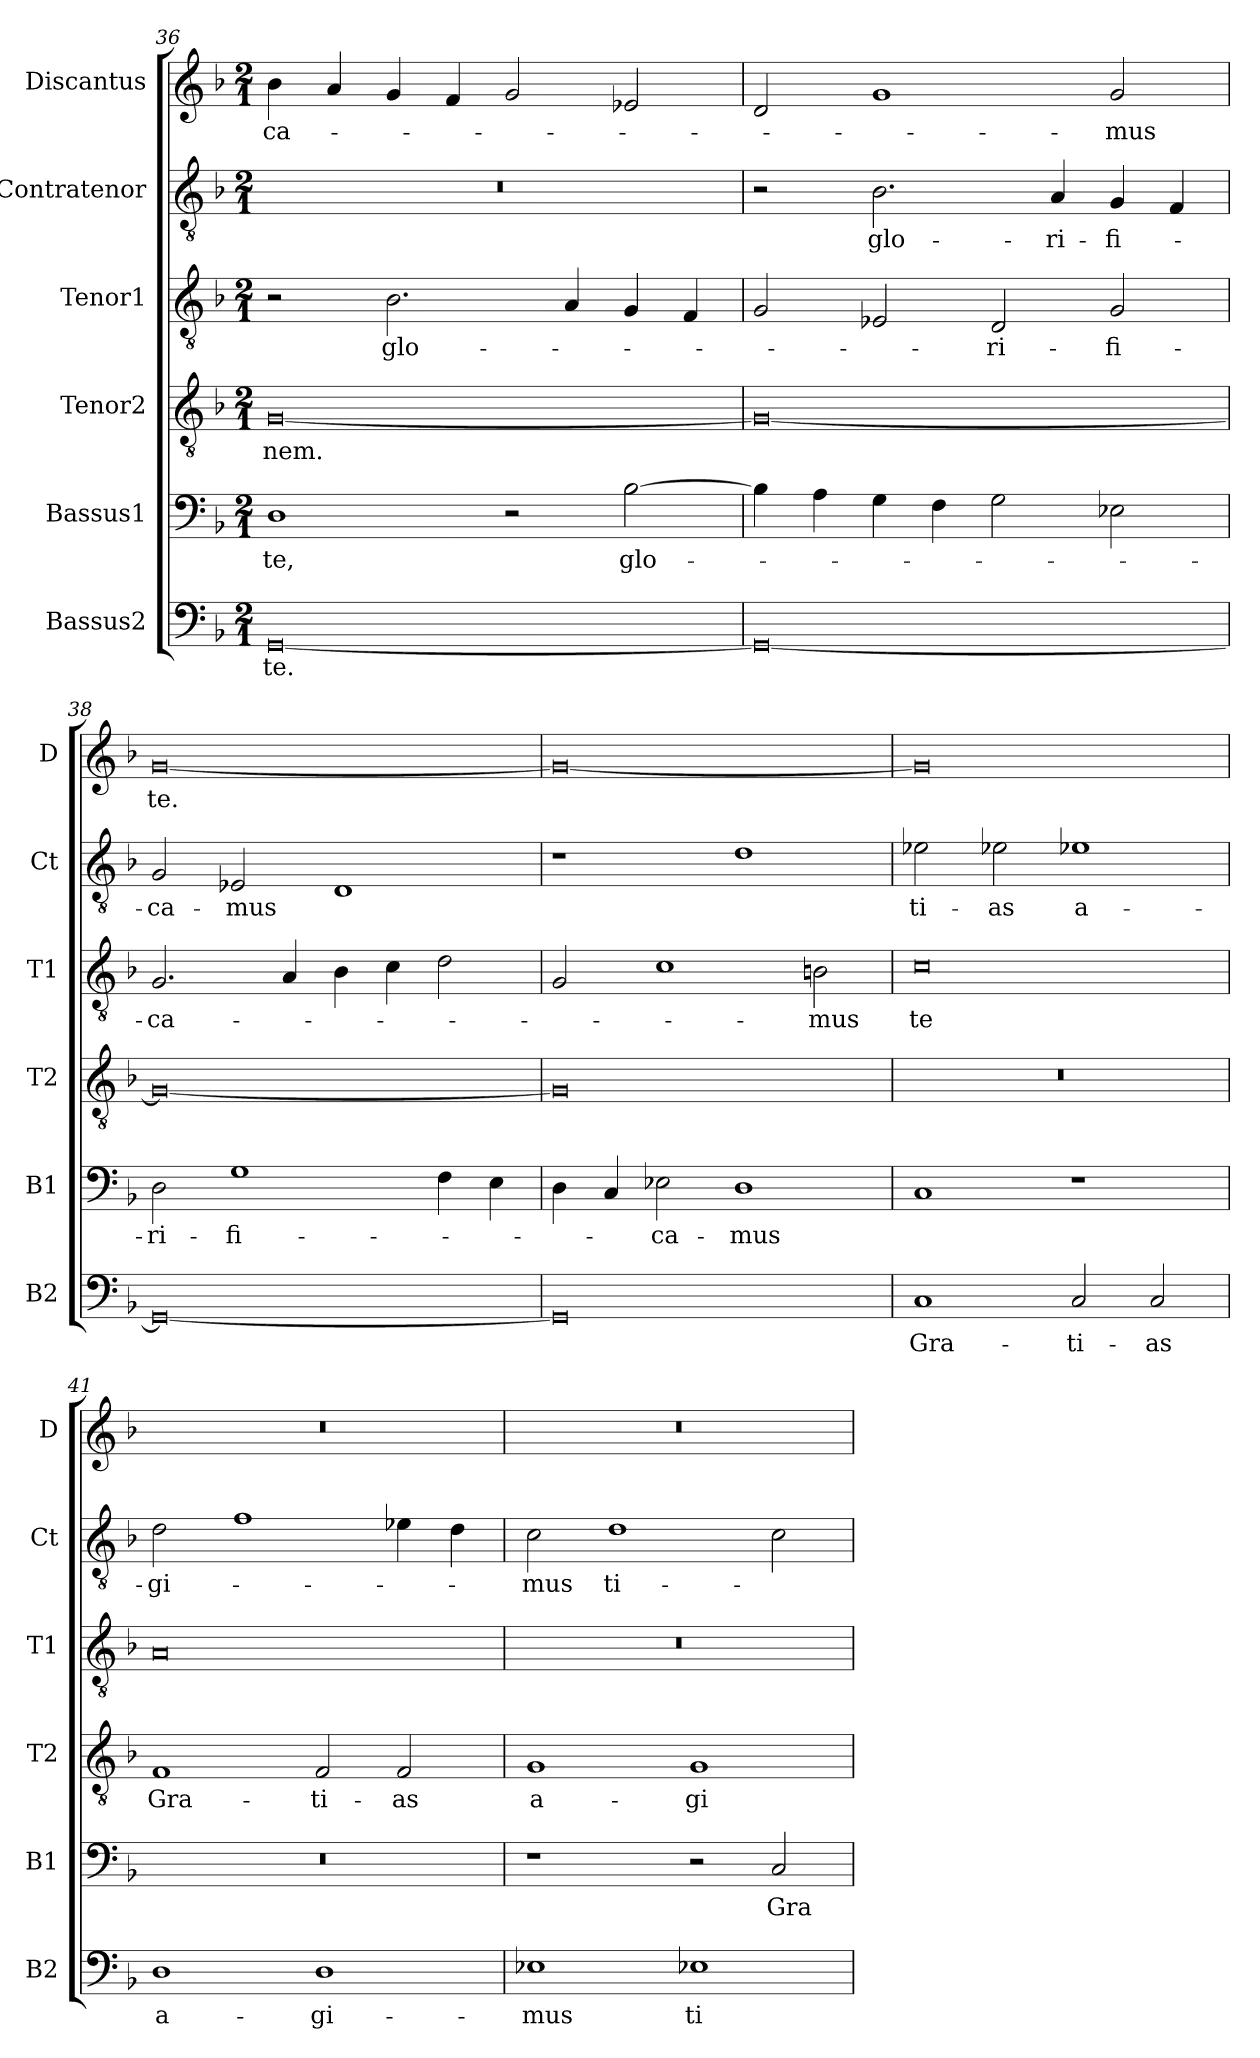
**kern	**text	**kern	**text	**kern	**text	**kern	**text	**kern	**text	**kern	**text
*part6	*part6	*part5	*part5	*part4	*part4	*part3	*part3	*part2	*part2	*part1	*part1
*staff6	*staff6	*staff5	*staff5	*staff4	*staff4	*staff3	*staff3	*staff2	*staff2	*staff1	*staff1
*I"Bassus2	*	*I"Bassus1	*	*I"Tenor2	*	*I"Tenor1	*	*I"Contratenor	*	*I"Discantus	*
*I'B2	*	*I'B1	*	*I'T2	*	*I'T1	*	*I'Ct	*	*I'D	*
*clefF4	*	*clefF4	*	*clefGv2	*	*clefGv2	*	*clefGv2	*	*clefG2	*
*k[b-]	*	*k[b-]	*	*k[b-]	*	*k[b-]	*	*k[b-]	*	*k[b-]	*
*M2/1	*	*M2/1	*	*M2/1	*	*M2/1	*	*M2/1	*	*M2/1	*
=36	=36	=36	=36	=36	=36	=36	=36	=36	=36	=36	=36
[0GG	te.	1D	te,	[0G	-nem.	2r	.	0r	.	4b-\	-ca-
.	.	.	.	.	.	.	.	.	.	4a/	.
.	.	.	.	.	.	2.B-\	glo-	.	.	4g/	.
.	.	.	.	.	.	.	.	.	.	4f/	.
.	.	2r	.	.	.	.	.	.	.	2g/	.
.	.	.	.	.	.	4A/	.	.	.	.	.
.	.	[2B-\	glo-	.	.	4G/	.	.	.	2e-X/	.
.	.	.	.	.	.	4F/	.	.	.	.	.
=37	=37	=37	=37	=37	=37	=37	=37	=37	=37	=37	=37
0GG_	.	4B-\]	.	0G_	.	2G/	.	2r	.	2d/	.
.	.	4A\	.	.	.	.	.	.	.	.	.
.	.	4G\	.	.	.	2E-X/	.	2.B-\	glo-	1g	.
.	.	4F\	.	.	.	.	.	.	.	.	.
.	.	2G\	.	.	.	2D/	-ri-	.	.	.	.
.	.	.	.	.	.	.	.	4A/	-ri-	.	.
.	.	2E-X\	.	.	.	2G/	-fi-	4G/	-fi-	2g/	-mus
.	.	.	.	.	.	.	.	4F/	.	.	.
=38	=38	=38	=38	=38	=38	=38	=38	=38	=38	=38	=38
0GG_	.	2D\	-ri-	0G_	.	2.G/	-ca-	2G/	-ca-	[0g	te.
.	.	1G	-fi-	.	.	.	.	2E-X/	-mus	.	.
.	.	.	.	.	.	4A/	.	.	.	.	.
.	.	.	.	.	.	4B-\	.	1D	.	.	.
.	.	.	.	.	.	4c\	.	.	.	.	.
.	.	4F\	.	.	.	2d\	.	.	.	.	.
.	.	4E\	.	.	.	.	.	.	.	.	.
=39	=39	=39	=39	=39	=39	=39	=39	=39	=39	=39	=39
0GG]	.	4D\	.	0G]	.	2G/	.	1r	.	0g_	.
.	.	4C/	.	.	.	.	.	.	.	.	.
.	.	2E-X\	-ca-	.	.	1c	.	.	.	.	.
.	.	1D	-mus	.	.	.	.	1d	.	.	.
.	.	.	.	.	.	2Bn\	-mus	.	.	.	.
=40	=40	=40	=40	=40	=40	=40	=40	=40	=40	=40	=40
1C	Gra-	1C	.	0r	.	0c	te	2e-X\	ti-	0g]	.
.	.	.	.	.	.	.	.	2e-X\	-as	.	.
2C/	-ti-	1r	.	.	.	.	.	1e-X	a-	.	.
2C/	-as	.	.	.	.	.	.	.	.	.	.
=41	=41	=41	=41	=41	=41	=41	=41	=41	=41	=41	=41
1D	a-	0r	.	1F	Gra-	0A	.	2d\	-gi-	0r	.
.	.	.	.	.	.	.	.	1f	.	.	.
1D	-gi-	.	.	2F/	-ti-	.	.	.	.	.	.
.	.	.	.	2F/	-as	.	.	4e-X\	.	.	.
.	.	.	.	.	.	.	.	4d\	.	.	.
=42	=42	=42	=42	=42	=42	=42	=42	=42	=42	=42	=42
1E-X	-mus	1r	.	1G	a-	0r	.	2c\	-mus	0r	.
.	.	.	.	.	.	.	.	1d	ti-	.	.
1E-X	ti-	2r	.	1G	-gi-	.	.	.	.	.	.
.	.	2C/	Gra-	.	.	.	.	2c\	.	.	.
=	=	=	=	=	=	=	=	=	=	=	=
*-	*-	*-	*-	*-	*-	*-	*-	*-	*-	*-	*-
